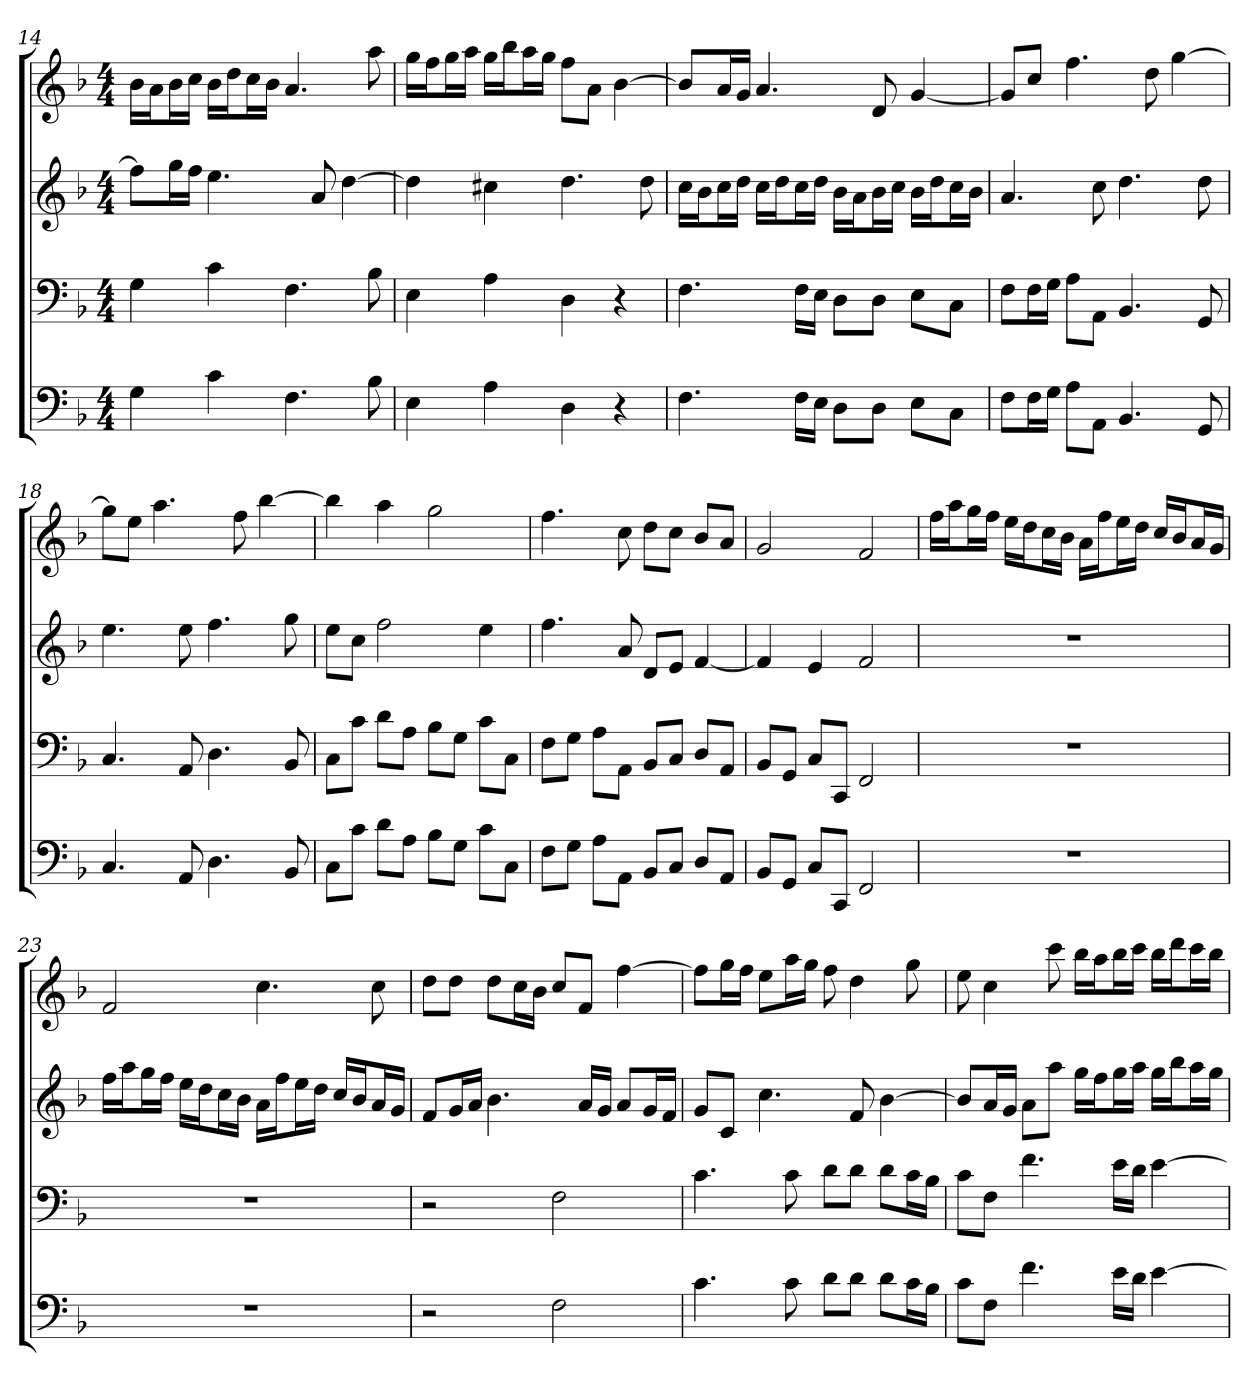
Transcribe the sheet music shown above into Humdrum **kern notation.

**kern	**kern	**kern	**kern
*part4	*part3	*part2	*part1
*staff4	*staff3	*staff2	*staff1
*k[b-]	*k[b-]	*k[b-]	*k[b-]
*F:	*F:	*F:	*F:
*M4/4	*M4/4	*M4/4	*M4/4
=14	=14	=14	=14
4G	4G	8ffL]	16b-LL
.	.	.	16aJ
.	.	16ggL	16b-L
.	.	16ffJJ	16ccJJ
4c	4c	4.ee	16b-LL
.	.	.	16ddJ
.	.	.	16ccL
.	.	.	16b-JJ
4.F	4.F	.	4.a
.	.	8a	.
.	.	[4dd	.
8B-	8B-	.	8aa
=15	=15	=15	=15
4E	4E	4dd]	16ggLL
.	.	.	16ffJ
.	.	.	16ggL
.	.	.	16aaJJ
4A	4A	4cc#X	16ggLL
.	.	.	16bb-J
.	.	.	16aaL
.	.	.	16ggJJ
4D	4D	4.dd	8ffL
.	.	.	8aJ
4r	4r	.	[4b-
.	.	8dd	.
=16	=16	=16	=16
4.F	4.F	16ccLL	8b-L]
.	.	16b-J	.
.	.	16ccL	16aL
.	.	16ddJJ	16gJJ
.	.	16ccLL	4.a
.	.	16ddJ	.
16FLL	16FLL	16ccL	.
16EJJ	16EJJ	16ddJJ	.
8DL	8DL	16b-LL	.
.	.	16aJ	.
8DJ	8DJ	16b-L	8d
.	.	16ccJJ	.
8EL	8EL	16b-LL	[4g
.	.	16ddJ	.
8CJ	8CJ	16ccL	.
.	.	16b-JJ	.
=17	=17	=17	=17
8FL	8FL	4.a	8gL]
16FL	16FL	.	8ccJ
16GJJ	16GJJ	.	.
8AL	8AL	.	4.ff
8AAJ	8AAJ	8cc	.
4.BB-	4.BB-	4.dd	.
.	.	.	8dd
.	.	.	[4gg
8GG	8GG	8dd	.
=18	=18	=18	=18
4.C	4.C	4.ee	8ggL]
.	.	.	8eeJ
.	.	.	4.aa
8AA	8AA	8ee	.
4.D	4.D	4.ff	.
.	.	.	8ff
.	.	.	[4bb-
8BB-	8BB-	8gg	.
=19	=19	=19	=19
8CL	8CL	8eeL	4bb-]
8cJ	8cJ	8ccJ	.
8dL	8dL	2ff	4aa
8AJ	8AJ	.	.
8B-L	8B-L	.	2gg
8GJ	8GJ	.	.
8cL	8cL	4ee	.
8CJ	8CJ	.	.
=20	=20	=20	=20
8FL	8FL	4.ff	4.ff
8GJ	8GJ	.	.
8AL	8AL	.	.
8AAJ	8AAJ	8a	8cc
8BB-L	8BB-L	8dL	8ddL
8CJ	8CJ	8eJ	8ccJ
8DL	8DL	[4f	8b-L
8AAJ	8AAJ	.	8aJ
=21	=21	=21	=21
8BB-L	8BB-L	4f]	2g
8GGJ	8GGJ	.	.
8CL	8CL	4e	.
8CCJ	8CCJ	.	.
2FF	2FF	2f	2f
=22	=22	=22	=22
1r	1r	1r	16ffLL
.	.	.	16aaJ
.	.	.	16ggL
.	.	.	16ffJJ
.	.	.	16eeLL
.	.	.	16ddJ
.	.	.	16ccL
.	.	.	16b-JJ
.	.	.	16aLL
.	.	.	16ffJ
.	.	.	16eeL
.	.	.	16ddJJ
.	.	.	16ccLL
.	.	.	16b-J
.	.	.	16aL
.	.	.	16gJJ
=23	=23	=23	=23
1r	1r	16ffLL	2f
.	.	16aaJ	.
.	.	16ggL	.
.	.	16ffJJ	.
.	.	16eeLL	.
.	.	16ddJ	.
.	.	16ccL	.
.	.	16b-JJ	.
.	.	16aLL	4.cc
.	.	16ffJ	.
.	.	16eeL	.
.	.	16ddJJ	.
.	.	16ccLL	.
.	.	16b-J	.
.	.	16aL	8cc
.	.	16gJJ	.
=24	=24	=24	=24
2r	2r	8fL	8ddL
.	.	16gL	8ddJ
.	.	16aJJ	.
.	.	4.b-	8ddL
.	.	.	16ccL
.	.	.	16b-JJ
2F	2F	.	8ccL
.	.	16aLL	8fJ
.	.	16gJJ	.
.	.	8aL	[4ff
.	.	16gL	.
.	.	16fJJ	.
=25	=25	=25	=25
4.c	4.c	8gL	8ffL]
.	.	8cJ	16ggL
.	.	.	16ffJJ
.	.	4.cc	8eeL
8c	8c	.	16aaL
.	.	.	16ggJJ
8dL	8dL	.	8ff
8dJ	8dJ	8f	4dd
8dL	8dL	[4b-	.
16cL	16cL	.	8gg
16B-JJ	16B-JJ	.	.
=26	=26	=26	=26
8cL	8cL	8b-L]	8ee
8FJ	8FJ	16aL	4cc
.	.	16gJJ	.
4.f	4.f	8aL	.
.	.	8aaJ	8ccc
.	.	16ggLL	16bb-LL
.	.	16ffJ	16aaJ
16eLL	16eLL	16ggL	16bb-L
16dJJ	16dJJ	16aaJJ	16cccJJ
[4e	[4e	16ggLL	16bb-LL
.	.	16bb-J	16dddJ
.	.	16aaL	16cccL
.	.	16ggJJ	16bb-JJ
=	=	=	=
*-	*-	*-	*-
